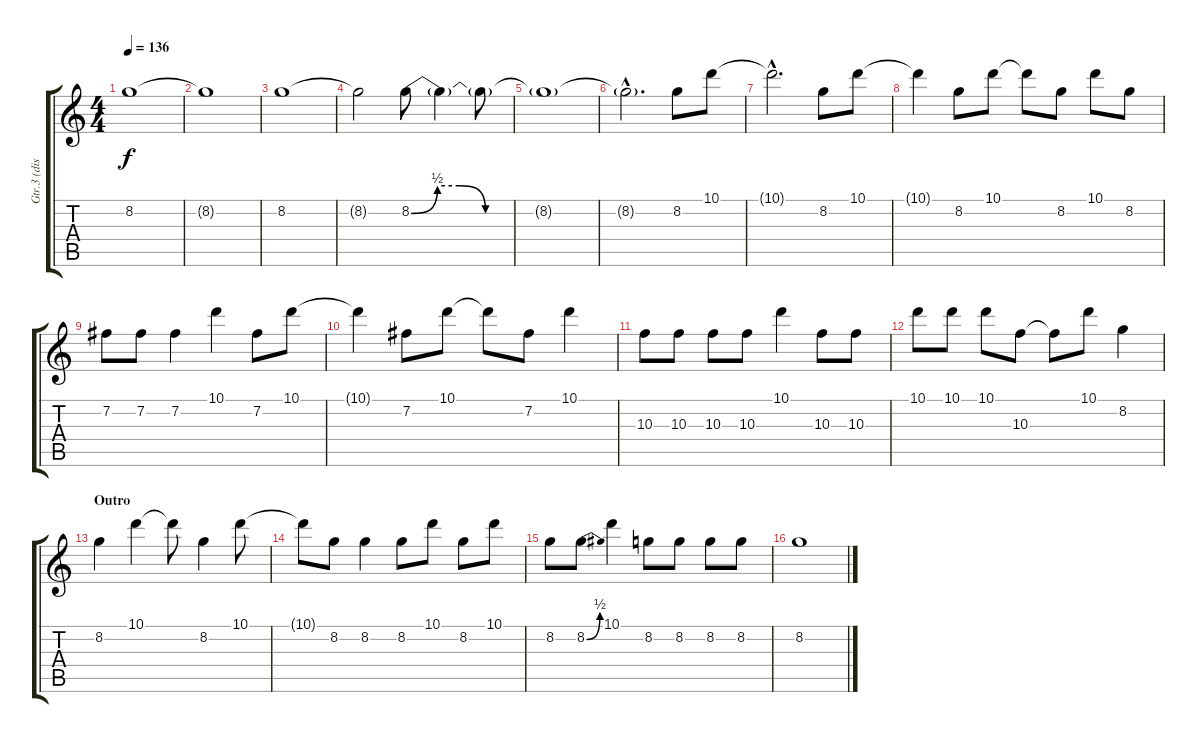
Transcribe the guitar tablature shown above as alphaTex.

\track ("Gtr.3 (dist.)" "Gtr.3 (dis") {instrument distortionguitar}
\staff {score tabs}
\tuning (E4 B3 G3 D3 A2 E2) {hide}
\ts (4 4)
\tempo 136
\clef g2
\ks c
8.2.1{dy f} |
8.2{t}.1 |
8.2.1 |
8.2{t}.2 8.2{be (custom 0 0 6 2 11 2 17 0 60 0)}.8 8.2{t}.4 8.2{t}.8 |
8.2{t}.1 |
8.2{hac t}.2{d} 8.2.8 10.1.8 |
10.1{hac t}.2{d} 8.2.8 10.1.8 |
10.1{t}.4 8.2.8 10.1.8 10.1{t}.8 8.2.8 10.1.8 8.2.8 |
7.2.8 7.2.8 7.2.4 10.1.4 7.2.8 10.1.8 |
10.1{t}.4 7.2.8 10.1.8 10.1{t}.8 7.2.8 10.1.4 |
10.3.8 10.3.8 10.3.8 10.3.8 10.1.4 10.3.8 10.3.8 |
10.1.8 10.1.8 10.1.8 10.3.8 10.3{t}.8 10.1.8 8.2.4 |
\section ("" "Outro")
8.2.4 10.1.4 10.1{t}.8 8.2.4 10.1.8 |
10.1{t}.8 8.2.8 8.2.4 8.2.8 10.1.8 8.2.8 10.1.8 |
8.2.8 8.2{be (bend 0 0 60 2)}.8 10.1.4 8.2.8 8.2.8 8.2.8 8.2.8 |
8.2.1
